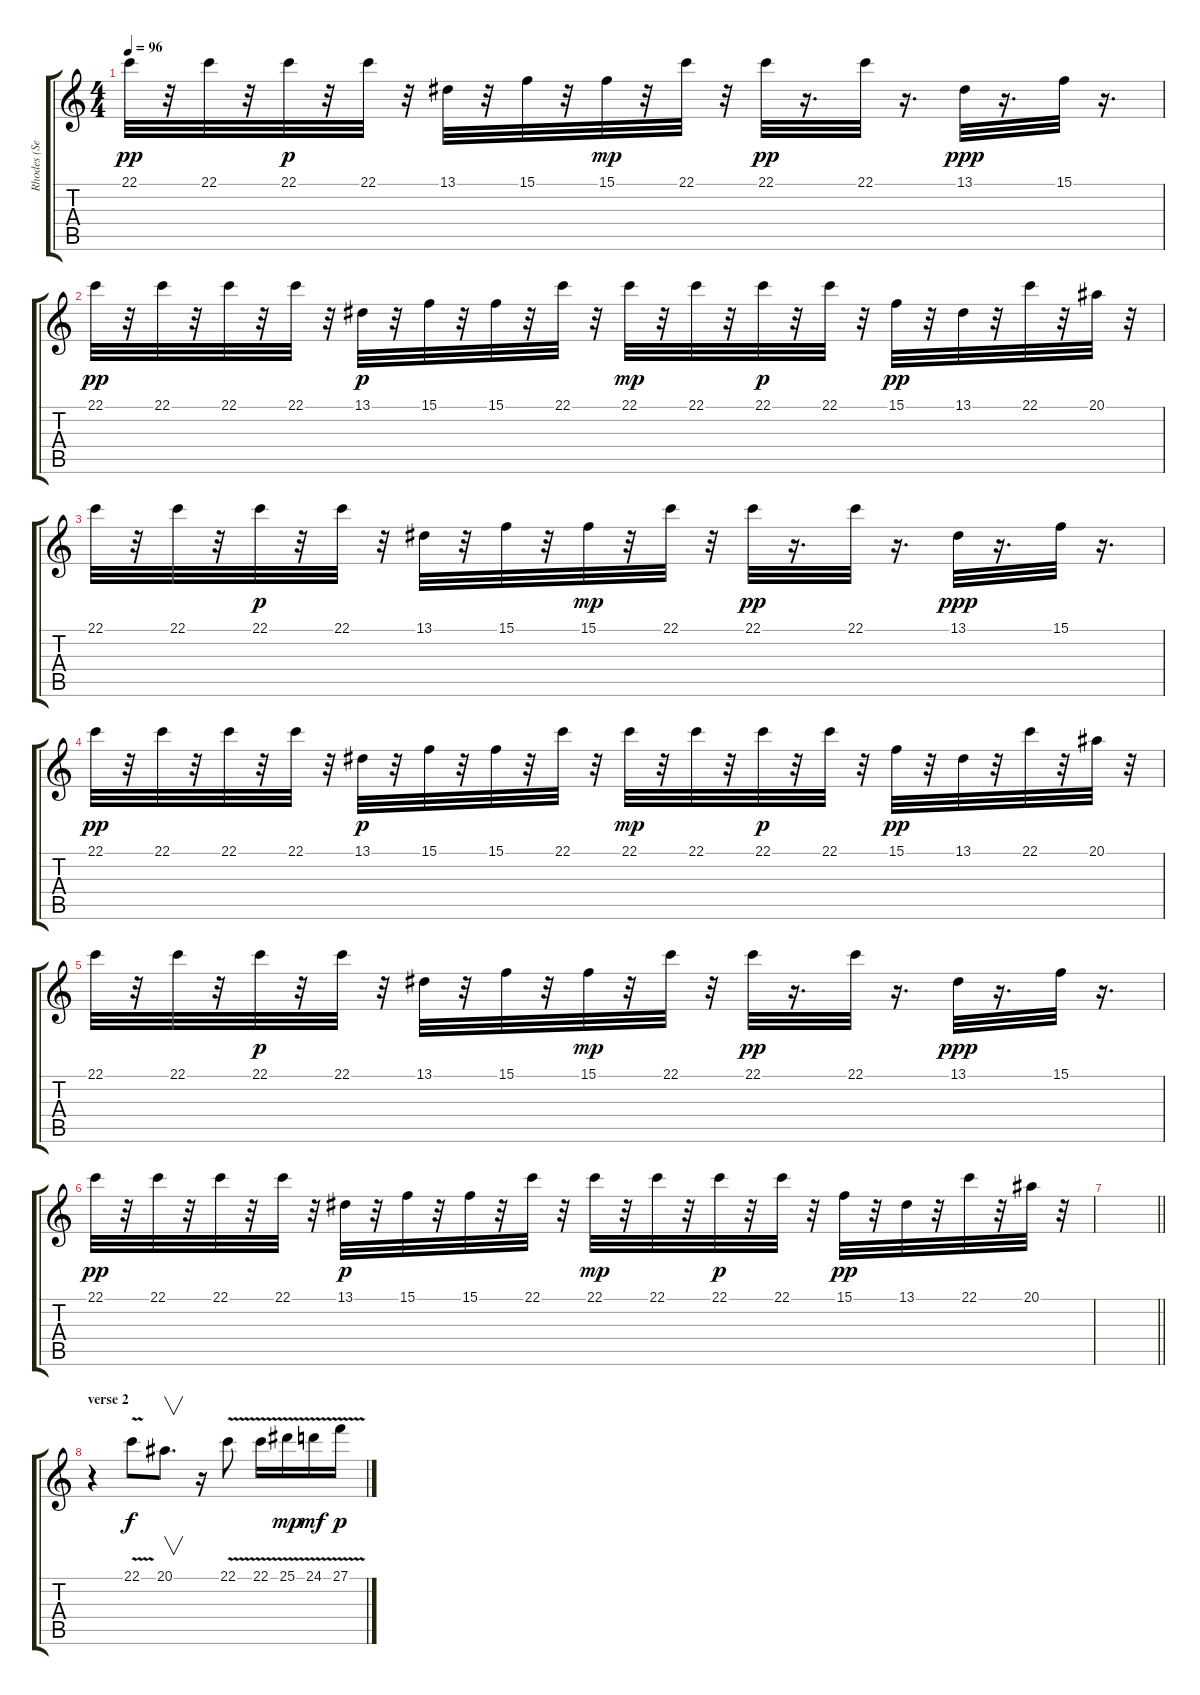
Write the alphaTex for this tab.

\track ("Rhodes (Semple)" "Rhodes (Se") {instrument electricpiano1}
\staff {score tabs}
\tuning (D4 A3 F3 C3 G2 C2) {hide}
\ts (4 4)
\tempo 96
\clef g2
\ks c
22.1.32{dy pp} r.32 22.1.32 r.32 22.1.32{dy p} r.32 22.1.32 r.32 13.1.32 r.32 15.1.32 r.32 15.1.32{dy mp} r.32 22.1.32 r.32 22.1.32{dy pp} r.16{d} 22.1.32 r.16{d} 13.1.32{dy ppp} r.16{d} 15.1.32 r.16{d} |
22.1.32{dy pp} r.32 22.1.32 r.32 22.1.32 r.32 22.1.32 r.32 13.1.32{dy p} r.32 15.1.32 r.32 15.1.32 r.32 22.1.32 r.32 22.1.32{dy mp} r.32 22.1.32 r.32 22.1.32{dy p} r.32 22.1.32 r.32 15.1.32{dy pp} r.32 13.1.32 r.32 22.1.32 r.32 20.1.32 r.32 |
22.1.32 r.32 22.1.32 r.32 22.1.32{dy p} r.32 22.1.32 r.32 13.1.32 r.32 15.1.32 r.32 15.1.32{dy mp} r.32 22.1.32 r.32 22.1.32{dy pp} r.16{d} 22.1.32 r.16{d} 13.1.32{dy ppp} r.16{d} 15.1.32 r.16{d} |
22.1.32{dy pp} r.32 22.1.32 r.32 22.1.32 r.32 22.1.32 r.32 13.1.32{dy p} r.32 15.1.32 r.32 15.1.32 r.32 22.1.32 r.32 22.1.32{dy mp} r.32 22.1.32 r.32 22.1.32{dy p} r.32 22.1.32 r.32 15.1.32{dy pp} r.32 13.1.32 r.32 22.1.32 r.32 20.1.32 r.32 |
22.1.32 r.32 22.1.32 r.32 22.1.32{dy p} r.32 22.1.32 r.32 13.1.32 r.32 15.1.32 r.32 15.1.32{dy mp} r.32 22.1.32 r.32 22.1.32{dy pp} r.16{d} 22.1.32 r.16{d} 13.1.32{dy ppp} r.16{d} 15.1.32 r.16{d} |
22.1.32{dy pp} r.32 22.1.32 r.32 22.1.32 r.32 22.1.32 r.32 13.1.32{dy p} r.32 15.1.32 r.32 15.1.32 r.32 22.1.32 r.32 22.1.32{dy mp} r.32 22.1.32 r.32 22.1.32{dy p} r.32 22.1.32 r.32 15.1.32{dy pp} r.32 13.1.32 r.32 22.1.32 r.32 20.1.32 r.32 |
\barLineRight lightlight
|
\section ("" "verse 2")
r.4 22.1{v}.8{dy f} 20.1.8{v d} r.16 22.1{v}.8 22.1{v}.16 25.1{v}.16{dy mp} 24.1{v}.16{dy mf} 27.1{v}.16{dy p}
